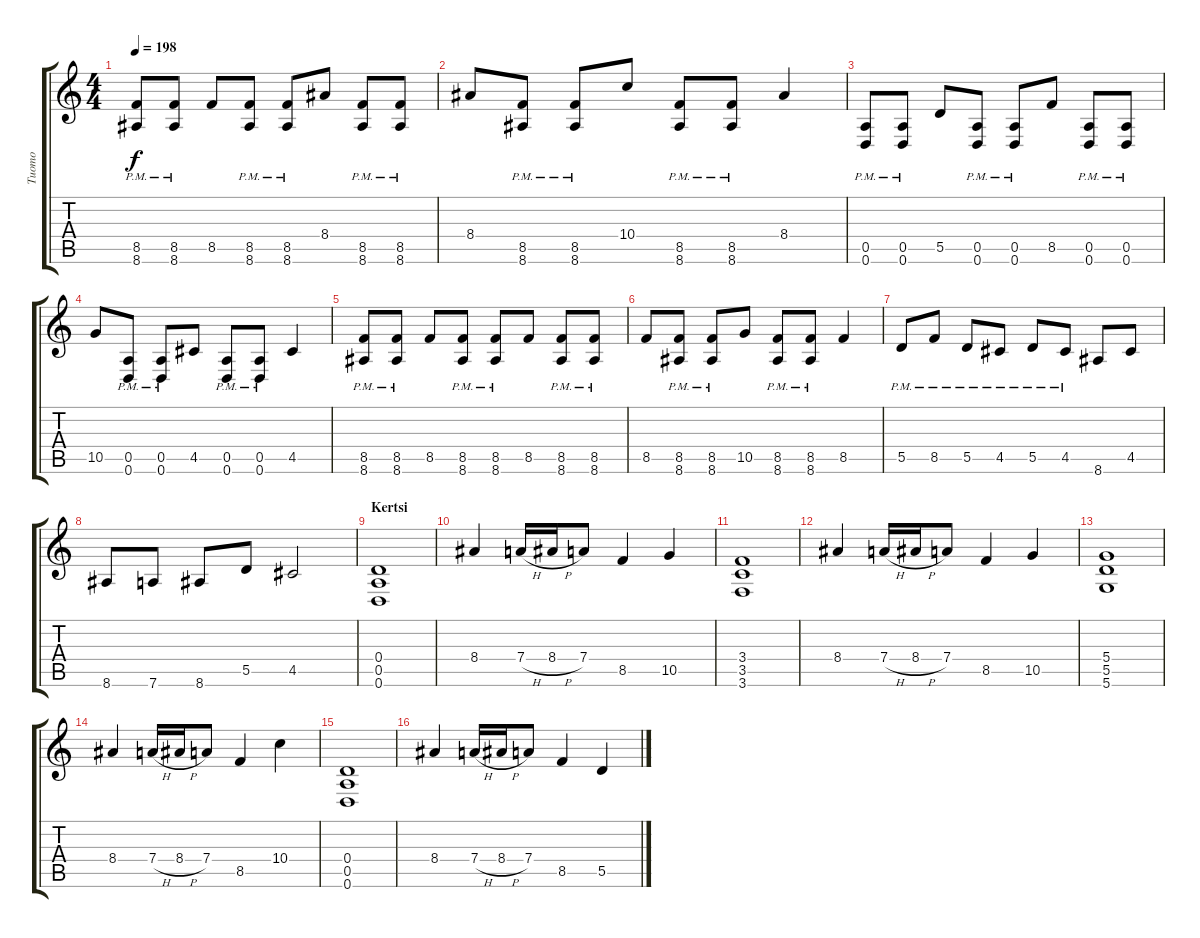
\track ("Tuomo" "Tuomo") {instrument distortionguitar}
\staff {score tabs}
\tuning (E4 B3 G3 D3 A2 D2) {hide}
\ts (4 4)
\tempo 198
\clef g2
\ks c
(8.5{pm} 8.6{pm}).8{dy f} (8.5{pm} 8.6{pm}).8 8.5.8 (8.5{pm} 8.6{pm}).8 (8.5{pm} 8.6{pm}).8 8.4.8 (8.5{pm} 8.6{pm}).8 (8.5{pm} 8.6{pm}).8 |
8.4.8 (8.5{pm} 8.6{pm}).8 (8.5{pm} 8.6{pm}).8 10.4.8 (8.5{pm} 8.6{pm}).8 (8.5{pm} 8.6{pm}).8 8.4.4 |
(0.5{pm} 0.6{pm}).8 (0.5{pm} 0.6{pm}).8 5.5.8 (0.5{pm} 0.6{pm}).8 (0.5{pm} 0.6{pm}).8 8.5.8 (0.5{pm} 0.6{pm}).8 (0.5{pm} 0.6{pm}).8 |
10.5.8 (0.5{pm} 0.6{pm}).8 (0.5{pm} 0.6{pm}).8 4.5.8 (0.5{pm} 0.6{pm}).8 (0.5{pm} 0.6{pm}).8 4.5.4 |
(8.5{pm} 8.6{pm}).8 (8.5{pm} 8.6{pm}).8 8.5.8 (8.5{pm} 8.6{pm}).8 (8.5{pm} 8.6{pm}).8 8.5.8 (8.5{pm} 8.6{pm}).8 (8.5{pm} 8.6{pm}).8 |
8.5.8 (8.5{pm} 8.6{pm}).8 (8.5{pm} 8.6{pm}).8 10.5.8 (8.5{pm} 8.6{pm}).8 (8.5{pm} 8.6{pm}).8 8.5.4 |
5.5{pm}.8{instrument overdrivenguitar} 8.5{pm}.8 5.5{pm}.8 4.5{pm}.8 5.5{pm}.8 4.5{pm}.8 8.6.8 4.5.8 |
8.6.8 7.6.8 8.6.8 5.5.8 4.5.2 |
\section ("" "Kertsi")
(0.4 0.5 0.6).1{instrument distortionguitar} |
8.4.4 7.4{h}.16 8.4{h}.16 7.4.8 8.5.4 10.5.4 |
(3.4 3.5 3.6).1 |
8.4.4 7.4{h}.16 8.4{h}.16 7.4.8 8.5.4 10.5.4 |
(5.4 5.5 5.6).1 |
8.4.4 7.4{h}.16 8.4{h}.16 7.4.8 8.5.4 10.4.4 |
(0.4 0.5 0.6).1 |
8.4.4 7.4{h}.16 8.4{h}.16 7.4.8 8.5.4 5.5.4
